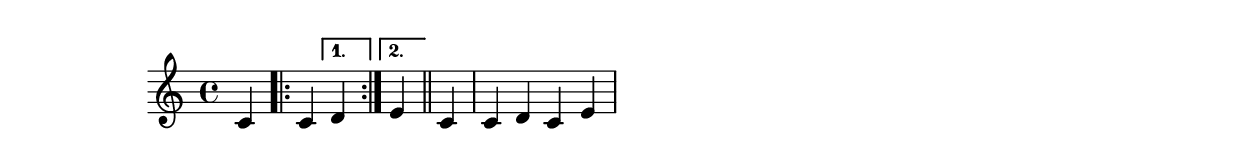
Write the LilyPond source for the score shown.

\version "2.3.22"

\header { texidoc = "Volta repeats may be unfolded through the music
    function @code{\unfoldrepeats}."

}

nots = \relative c'   {
    c4 \repeat volta 2 c4 \alternative { d e  }
}
\layout {raggedright = ##t} 

\context Voice {
    \nots
    \bar "||"
    \unfoldrepeats \nots
}

